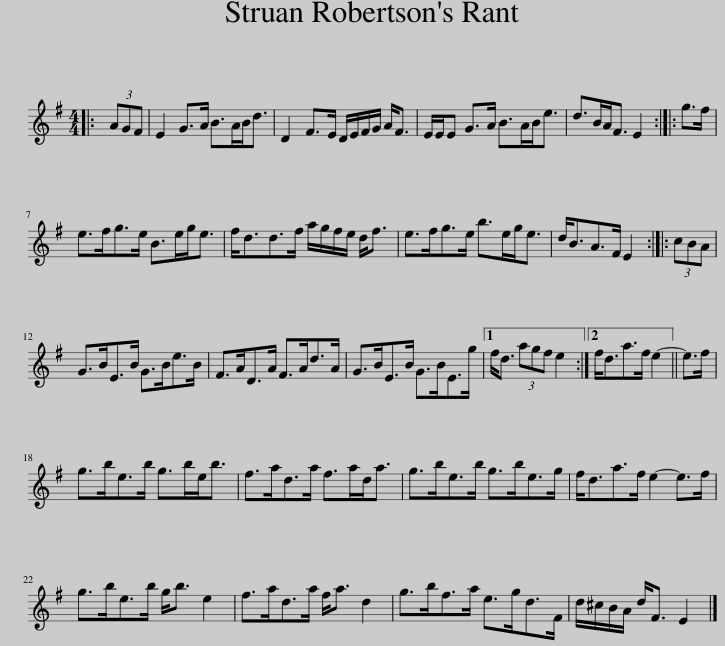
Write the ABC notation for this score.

X:1
L:1/8
M:4/4
I:linebreak $
K:Emin
V:1 treble
V:1
|: (3AGF | E2 G>A B>AB<d | D2 F>E D/E/F/G/ A<F | E/E/E G>A B>AB<e | d>BA<F E2 :: %5
 g>f |$ e>fg>e B>eg<e | f<dd>f a/g/f/e/ d<f | e>fg>e b>eg<e | d<BA>F E2 :: %10
 (3cBA |$ G>BE>B G>Be>B | F>AD>A F>Ad>A | G>BE>B G>BE>g |1 f<d (3agf e2 :|2 %15
 f<da>f e2- || e>f |$ g>be>b g>be<b | f>ad>a f>ad<a | g>be>b g>be>g | %20
 f<da>f e2- e>f |$ g>be>b g<b e2 | f>ad>a f<a d2 | g>bf>a e>gd>F | d/^c/B/A/ d<F E2 |] %25
